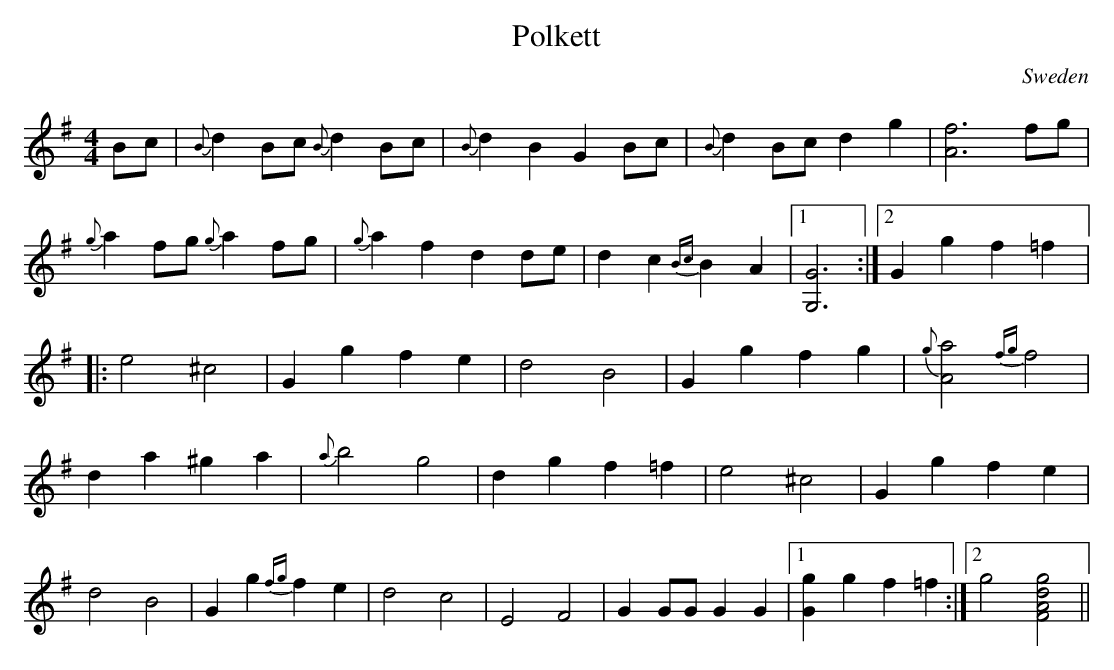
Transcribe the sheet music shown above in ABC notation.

X:1
T:Polkett
O:Sweden
M:4/4
K:G
Bc | {B}d2Bc {B}d2Bc | {B}d2B2 G2Bc |\
{B}d2Bc d2g2 | [A6f6] fg | \
{g}a2 fg {g}a2 fg | {g}a2 f2 d2de | \
d2c2 {Bc}B2A2 |1 [G,6G6] :|2 G2g2 f2=f2 |:\
e4 ^c4 | G2g2 f2e2 | d4 B4 | G2g2f2g2 |\
{g}[A4a4] {fg}f4 | d2a2 ^g2a2 | \
{a}b4 g4 | d2g2f2=f2 | \
e4 ^c4 | G2g2f2e2 | d4 B4 | G2g2{fg}f2e2 |\
d4c4 | E4F4 | G2GG G2G2 \
|1[G2g2]g2f2=f2 :|2 g4 [F4A4d4g4] ||**
